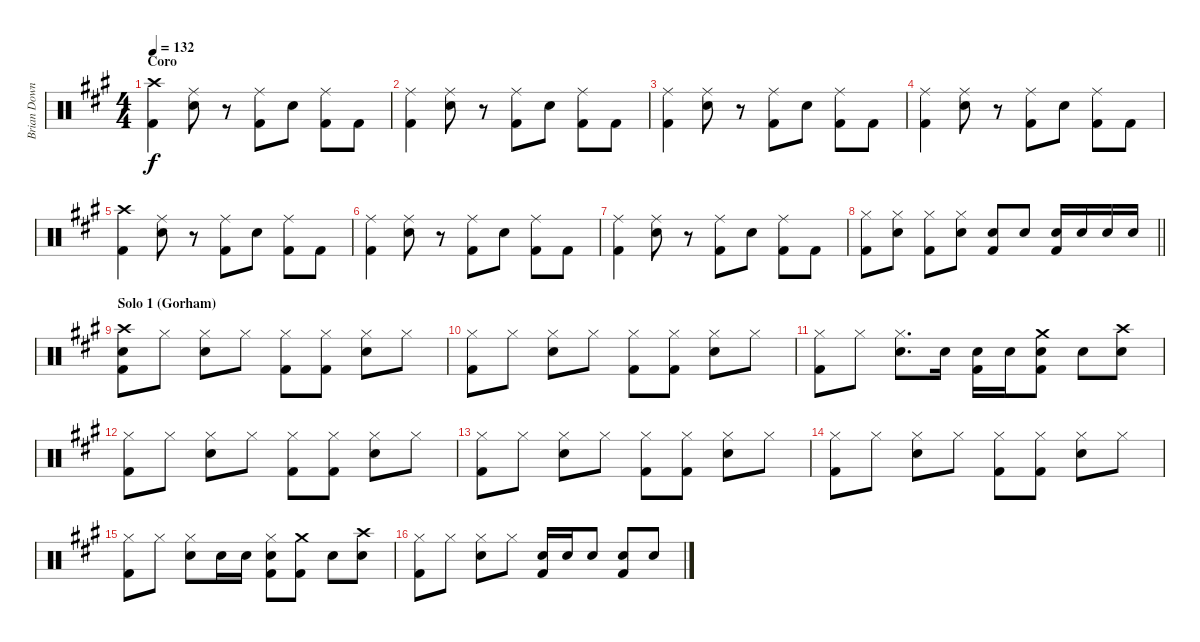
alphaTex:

\track ("Brian Downey" "Brian Down") {instrument percussion}
\staff {score}
\articulation defaults
\ts (4 4)
\section ("" "Coro")
\tempo 132
\clef neutral
\ks a
("Crash high (hit)" "Kick (hit) 2").4{dy f} ("Ride (middle)" "Snare (hit) 2").8 r.8 ("Ride (middle)" "Kick (hit) 2").8 "Snare (hit) 2".8 ("Ride (middle)" "Kick (hit) 2").8 "Kick (hit) 2".8 |
("Ride (middle)" "Kick (hit) 2").4 ("Ride (middle)" "Snare (hit) 2").8 r.8 ("Ride (middle)" "Kick (hit) 2").8 "Snare (hit) 2".8 ("Ride (middle)" "Kick (hit) 2").8 "Kick (hit) 2".8 |
("Ride (middle)" "Kick (hit) 2").4 ("Ride (middle)" "Snare (hit) 2").8 r.8 ("Ride (middle)" "Kick (hit) 2").8 "Snare (hit) 2".8 ("Ride (middle)" "Kick (hit) 2").8 "Kick (hit) 2".8 |
("Ride (middle)" "Kick (hit) 2").4 ("Ride (middle)" "Snare (hit) 2").8 r.8 ("Ride (middle)" "Kick (hit) 2").8 "Snare (hit) 2".8 ("Ride (middle)" "Kick (hit) 2").8 "Kick (hit) 2".8 |
("Crash high (hit)" "Kick (hit) 2").4 ("Ride (middle)" "Snare (hit) 2").8 r.8 ("Ride (middle)" "Kick (hit) 2").8 "Snare (hit) 2".8 ("Ride (middle)" "Kick (hit) 2").8 "Kick (hit) 2".8 |
("Ride (middle)" "Kick (hit) 2").4 ("Ride (middle)" "Snare (hit) 2").8 r.8 ("Ride (middle)" "Kick (hit) 2").8 "Snare (hit) 2".8 ("Ride (middle)" "Kick (hit) 2").8 "Kick (hit) 2".8 |
("Ride (middle)" "Kick (hit) 2").4 ("Ride (middle)" "Snare (hit) 2").8 r.8 ("Ride (middle)" "Kick (hit) 2").8 "Snare (hit) 2".8 ("Ride (middle)" "Kick (hit) 2").8 "Kick (hit) 2".8 |
\barLineRight lightlight
("Hi-Hat (closed)" "Kick (hit) 2").8 ("Hi-Hat (closed)" "Snare (hit) 2").8 ("Hi-Hat (closed)" "Kick (hit) 2").8 ("Hi-Hat (closed)" "Snare (hit) 2").8 ("Snare (hit) 2" "Kick (hit) 2").8 "Snare (hit) 2".8 ("Snare (hit) 2" "Kick (hit) 2").16 "Snare (hit) 2".16 "Snare (hit) 2".16 "Snare (hit) 2".16 |
\section ("" "Solo 1 (Gorham)")
("Crash high (hit)" "Snare (hit) 2" "Kick (hit) 2").8 "Hi-Hat (closed)".8 ("Hi-Hat (closed)" "Snare (hit) 2").8 "Hi-Hat (closed)".8 ("Hi-Hat (closed)" "Kick (hit) 2").8 ("Hi-Hat (closed)" "Kick (hit) 2").8 ("Hi-Hat (closed)" "Snare (hit) 2").8 "Hi-Hat (closed)".8 |
("Hi-Hat (closed)" "Kick (hit) 2").8 "Hi-Hat (closed)".8 ("Hi-Hat (closed)" "Snare (hit) 2").8 "Hi-Hat (closed)".8 ("Hi-Hat (closed)" "Kick (hit) 2").8 ("Hi-Hat (closed)" "Kick (hit) 2").8 ("Hi-Hat (closed)" "Snare (hit) 2").8 "Hi-Hat (closed)".8 |
("Hi-Hat (closed)" "Kick (hit) 2").8 "Hi-Hat (closed)".8 ("Hi-Hat (closed)" "Snare (hit) 2").8{d} "Snare (hit) 2".16 ("Snare (hit) 2" "Kick (hit) 2").16 "Snare (hit) 2".16 ("Crash medium (hit)" "Snare (hit) 2" "Kick (hit) 2").8 "Snare (hit) 2".8 ("Crash high (hit)" "Snare (hit) 2").8 |
("Hi-Hat (closed)" "Kick (hit) 2").8 "Hi-Hat (closed)".8 ("Hi-Hat (closed)" "Snare (hit) 2").8 "Hi-Hat (closed)".8 ("Hi-Hat (closed)" "Kick (hit) 2").8 ("Hi-Hat (closed)" "Kick (hit) 2").8 ("Hi-Hat (closed)" "Snare (hit) 2").8 "Hi-Hat (closed)".8 |
("Hi-Hat (closed)" "Kick (hit) 2").8 "Hi-Hat (closed)".8 ("Hi-Hat (closed)" "Snare (hit) 2").8 "Hi-Hat (closed)".8 ("Hi-Hat (closed)" "Kick (hit) 2").8 ("Hi-Hat (closed)" "Kick (hit) 2").8 ("Hi-Hat (closed)" "Snare (hit) 2").8 "Hi-Hat (closed)".8 |
("Hi-Hat (closed)" "Kick (hit) 2").8 "Hi-Hat (closed)".8 ("Hi-Hat (closed)" "Snare (hit) 2").8 "Hi-Hat (closed)".8 ("Hi-Hat (closed)" "Kick (hit) 2").8 ("Hi-Hat (closed)" "Kick (hit) 2").8 ("Hi-Hat (closed)" "Snare (hit) 2").8 "Hi-Hat (closed)".8 |
("Hi-Hat (closed)" "Kick (hit) 2").8 "Hi-Hat (closed)".8 ("Hi-Hat (closed)" "Snare (hit) 2").8 "Snare (hit) 2".16 "Snare (hit) 2".16 ("Hi-Hat (closed)" "Snare (hit) 2" "Kick (hit) 2").8 ("Crash medium (hit)" "Kick (hit) 2").8 "Snare (hit) 2".8 ("Crash high (hit)" "Snare (hit) 2").8 |
("Hi-Hat (closed)" "Kick (hit) 2").8 "Hi-Hat (closed)".8 ("Hi-Hat (closed)" "Snare (hit) 2").8 "Hi-Hat (closed)".8 ("Snare (hit) 2" "Kick (hit) 2").16 "Snare (hit) 2".16 "Snare (hit) 2".8 ("Snare (hit) 2" "Kick (hit) 2").8 "Snare (hit) 2".8
